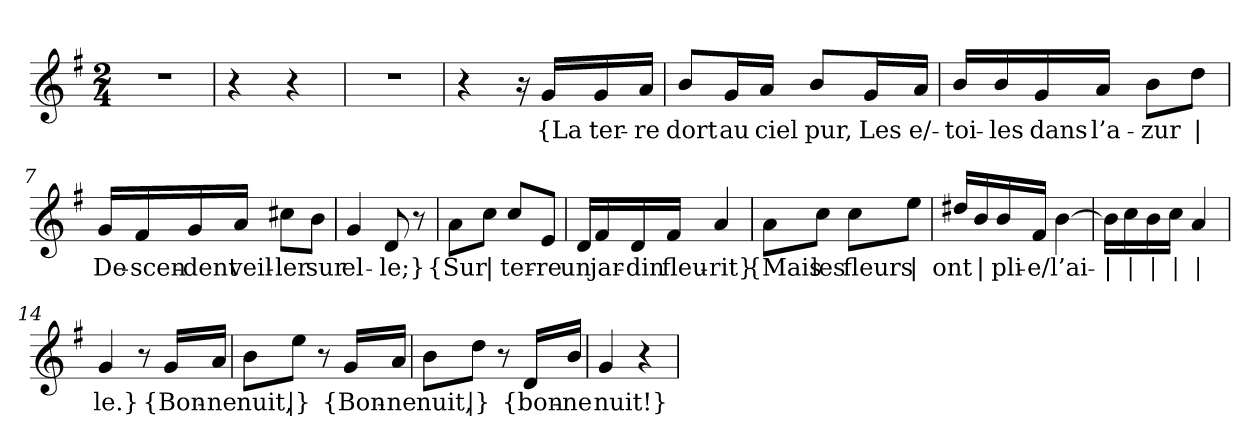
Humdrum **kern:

**kern	**text
*part1	*part1
*staff1	*staff1
*clefG2	*
*k[f#]	*
*M2/4	*
=1	=1
2r	.
=2	=2
4r	.
4r	.
=3	=3
2r	.
=4	=4
4r	.
16r	.
!	!LO:LY:b
16g/LL	{La
!	!LO:LY:b
16g/	ter-
!	!LO:LY:b
16a/JJ	-re
=5	=5
!	!LO:LY:b
8b/L	dort
!	!LO:LY:b
16g/L	au
!	!LO:LY:b
16a/JJ	ciel
!	!LO:LY:b
8b/L	pur,
!	!LO:LY:b
16g/L	Les
!	!LO:LY:b
16a/JJ	e/-
=6	=6
!	!LO:LY:b
16b/LL	-toi-
!	!LO:LY:b
16b/	-les
!	!LO:LY:b
16g/	dans
!	!LO:LY:b
16a/JJ	l’a-
!	!LO:LY:b
8b\L	-zur
!	!LO:LY:b
8dd\J	|
!!LO:LB:g=z
=7	=7
!	!LO:LY:b
16g/LL	De-
!	!LO:LY:b
16f#/	-scen-
!	!LO:LY:b
16g/	-dent
!	!LO:LY:b
16a/JJ	veil-
!	!LO:LY:b
8cc#X\L	-ler
!	!LO:LY:b
8b\J	sur
=8	=8
!	!LO:LY:b
4g/	el-
!	!LO:LY:b
8d/	-le;}
8r	.
=9	=9
!	!LO:LY:b
8a\L	{Sur
!	!LO:LY:b
8cc\J	|
!	!LO:LY:b
8cc/L	ter-
!	!LO:LY:b
8e/J	-re
=10	=10
!	!LO:LY:b
16d/LL	un
!	!LO:LY:b
16f#/	jar-
!	!LO:LY:b
16d/	-din
!	!LO:LY:b
16f#/JJ	fleu-
!	!LO:LY:b
4a/	-rit}
=11	=11
!	!LO:LY:b
8a\L	{Mais
!	!LO:LY:b
8cc\J	les
!	!LO:LY:b
8cc\L	fleurs
!	!LO:LY:b
8ee\J	|
!!LO:LB:g=z
=12	=12
!	!LO:LY:b
16dd#X/LL	ont
!	!LO:LY:b
16b/	|
!	!LO:LY:b
16b/	pli-
!	!LO:LY:b
16f#/JJ	-e/
!	!LO:LY:b
[4b\	l’ai-
=13	=13
!	!LO:LY:b
16b\LL]	|
!	!LO:LY:b
16cc\	|
!	!LO:LY:b
16b\	|
!	!LO:LY:b
16cc\JJ	|
!	!LO:LY:b
4a/	|
=14	=14
!	!LO:LY:b
4g/	-le.}
8r	.
!	!LO:LY:b
16g/LL	{Bon-
!	!LO:LY:b
16a/JJ	-ne
=15	=15
!	!LO:LY:b
8b\L	nuit,
!	!LO:LY:b
8ee\J	|}
8r	.
!	!LO:LY:b
16g/LL	{Bon-
!	!LO:LY:b
16a/JJ	-ne
=16	=16
!	!LO:LY:b
8b\L	nuit,
!	!LO:LY:b
8dd\J	|}
8r	.
!	!LO:LY:b
16d/LL	{bon-
!	!LO:LY:b
16b/JJ	-ne
=17	=17
!	!LO:LY:b
4g/	nuit!}
4r	.
=	=
*-	*-
